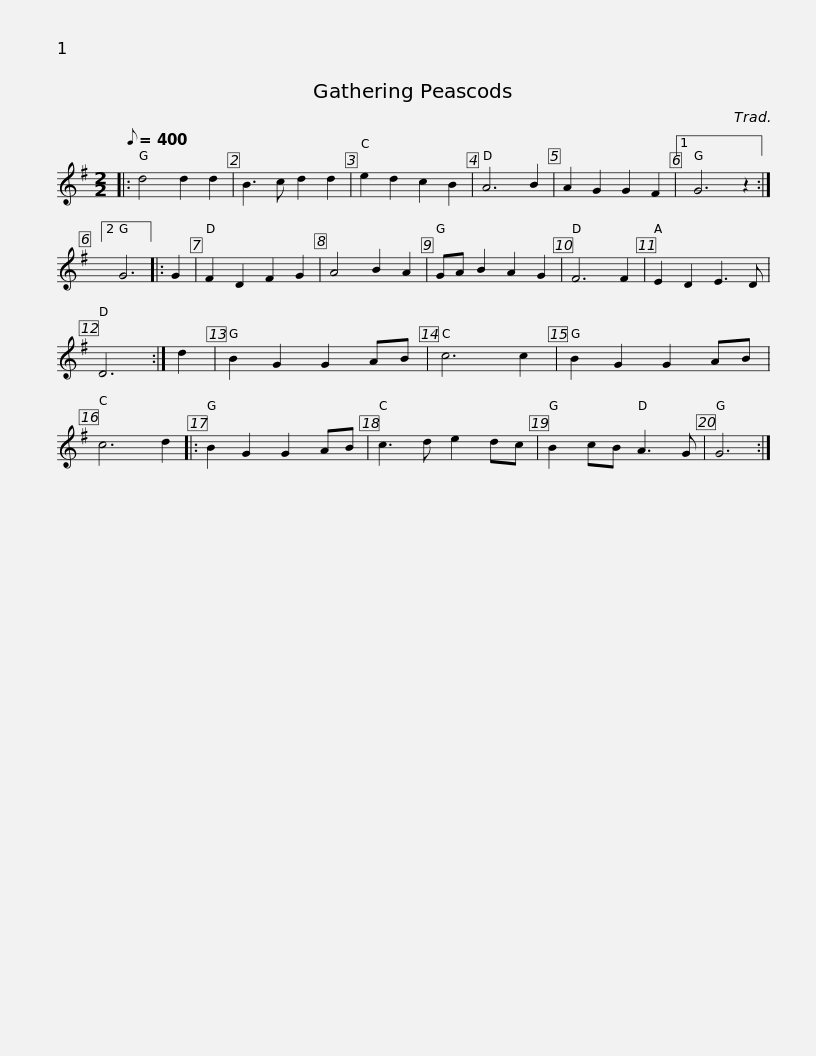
X:1
L:1/8
Q:1/8=400
M:2/2
I:linebreak $
K:G
V:1 treble
V:1
|: d4 d2 d2 | B3 c d2 d2 | e2 d2 c2 B2 | A6 B2 | A2 G2 G2 F2 |1 %5
 G6 z2 :|2 G6 |: G2 | F2 D2 F2 G2 | A4 B2 A2 | %10
 GA B2 A2 G2 |$ F6 F2 | E2 D2 E3 D | D6 :| d2 | %15
 B2 G2 G2 AB | c6 c2 | B2 G2 G2 AB | c6 d2 |: B2 G2 G2 AB | %20
 c3 d e2 dc |$ B2 cB A3 G | G6 :| %23
